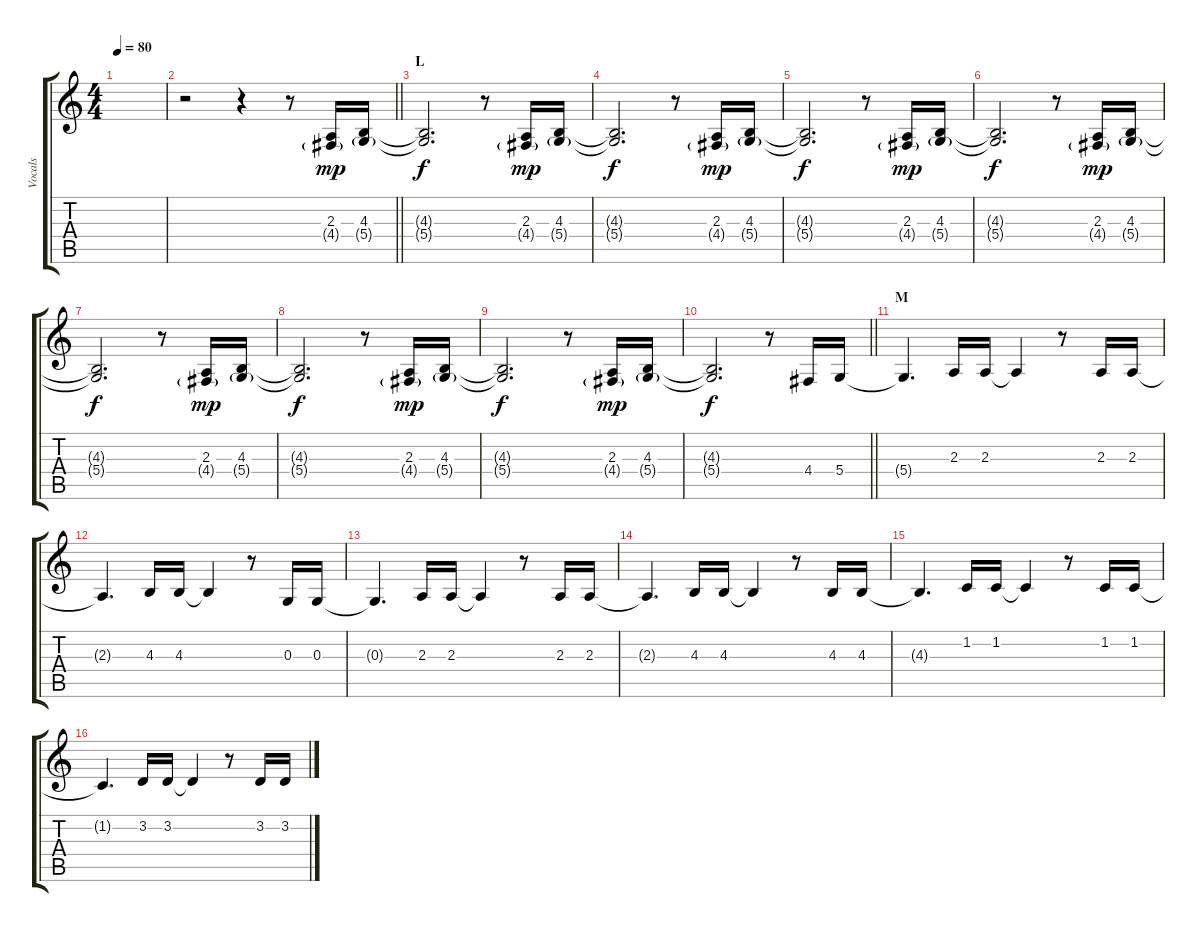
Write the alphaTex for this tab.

\track ("Vocals" "Vocals") {instrument altosax}
\staff {score tabs}
\tuning (E4 B3 G3 D3 A2 E2) {hide}
\ts (4 4)
\tempo 80
\clef g2
\ks c
|
\barLineRight lightlight
r.2 r.4 r.8 (2.3 4.4{g}).16{dy mp} (4.3 5.4{g}).16 |
\section ("" "L")
(4.3{t} 5.4{t}).2{d dy f} r.8 (2.3 4.4{g}).16{dy mp} (4.3 5.4{g}).16 |
(4.3{t} 5.4{t}).2{d dy f} r.8 (2.3 4.4{g}).16{dy mp} (4.3 5.4{g}).16 |
(4.3{t} 5.4{t}).2{d dy f} r.8 (2.3 4.4{g}).16{dy mp} (4.3 5.4{g}).16 |
(4.3{t} 5.4{t}).2{d dy f} r.8 (2.3 4.4{g}).16{dy mp} (4.3 5.4{g}).16 |
(4.3{t} 5.4{t}).2{d dy f} r.8 (2.3 4.4{g}).16{dy mp} (4.3 5.4{g}).16 |
(4.3{t} 5.4{t}).2{d dy f} r.8 (2.3 4.4{g}).16{dy mp} (4.3 5.4{g}).16 |
(4.3{t} 5.4{t}).2{d dy f} r.8 (2.3 4.4{g}).16{dy mp} (4.3 5.4{g}).16 |
\barLineRight lightlight
(4.3{t} 5.4{t}).2{d dy f} r.8 4.4.16 5.4.16 |
\section ("" "M")
5.4{t}.4{d} 2.3.16 2.3.16 2.3{t}.4 r.8 2.3.16 2.3.16 |
2.3{t}.4{d} 4.3.16 4.3.16 4.3{t}.4 r.8 0.3.16 0.3.16 |
0.3{t}.4{d} 2.3.16 2.3.16 2.3{t}.4 r.8 2.3.16 2.3.16 |
2.3{t}.4{d} 4.3.16 4.3.16 4.3{t}.4 r.8 4.3.16 4.3.16 |
4.3{t}.4{d} 1.2.16 1.2.16 1.2{t}.4 r.8 1.2.16 1.2.16 |
1.2{t}.4{d} 3.2.16 3.2.16 3.2{t}.4 r.8 3.2.16 3.2.16
